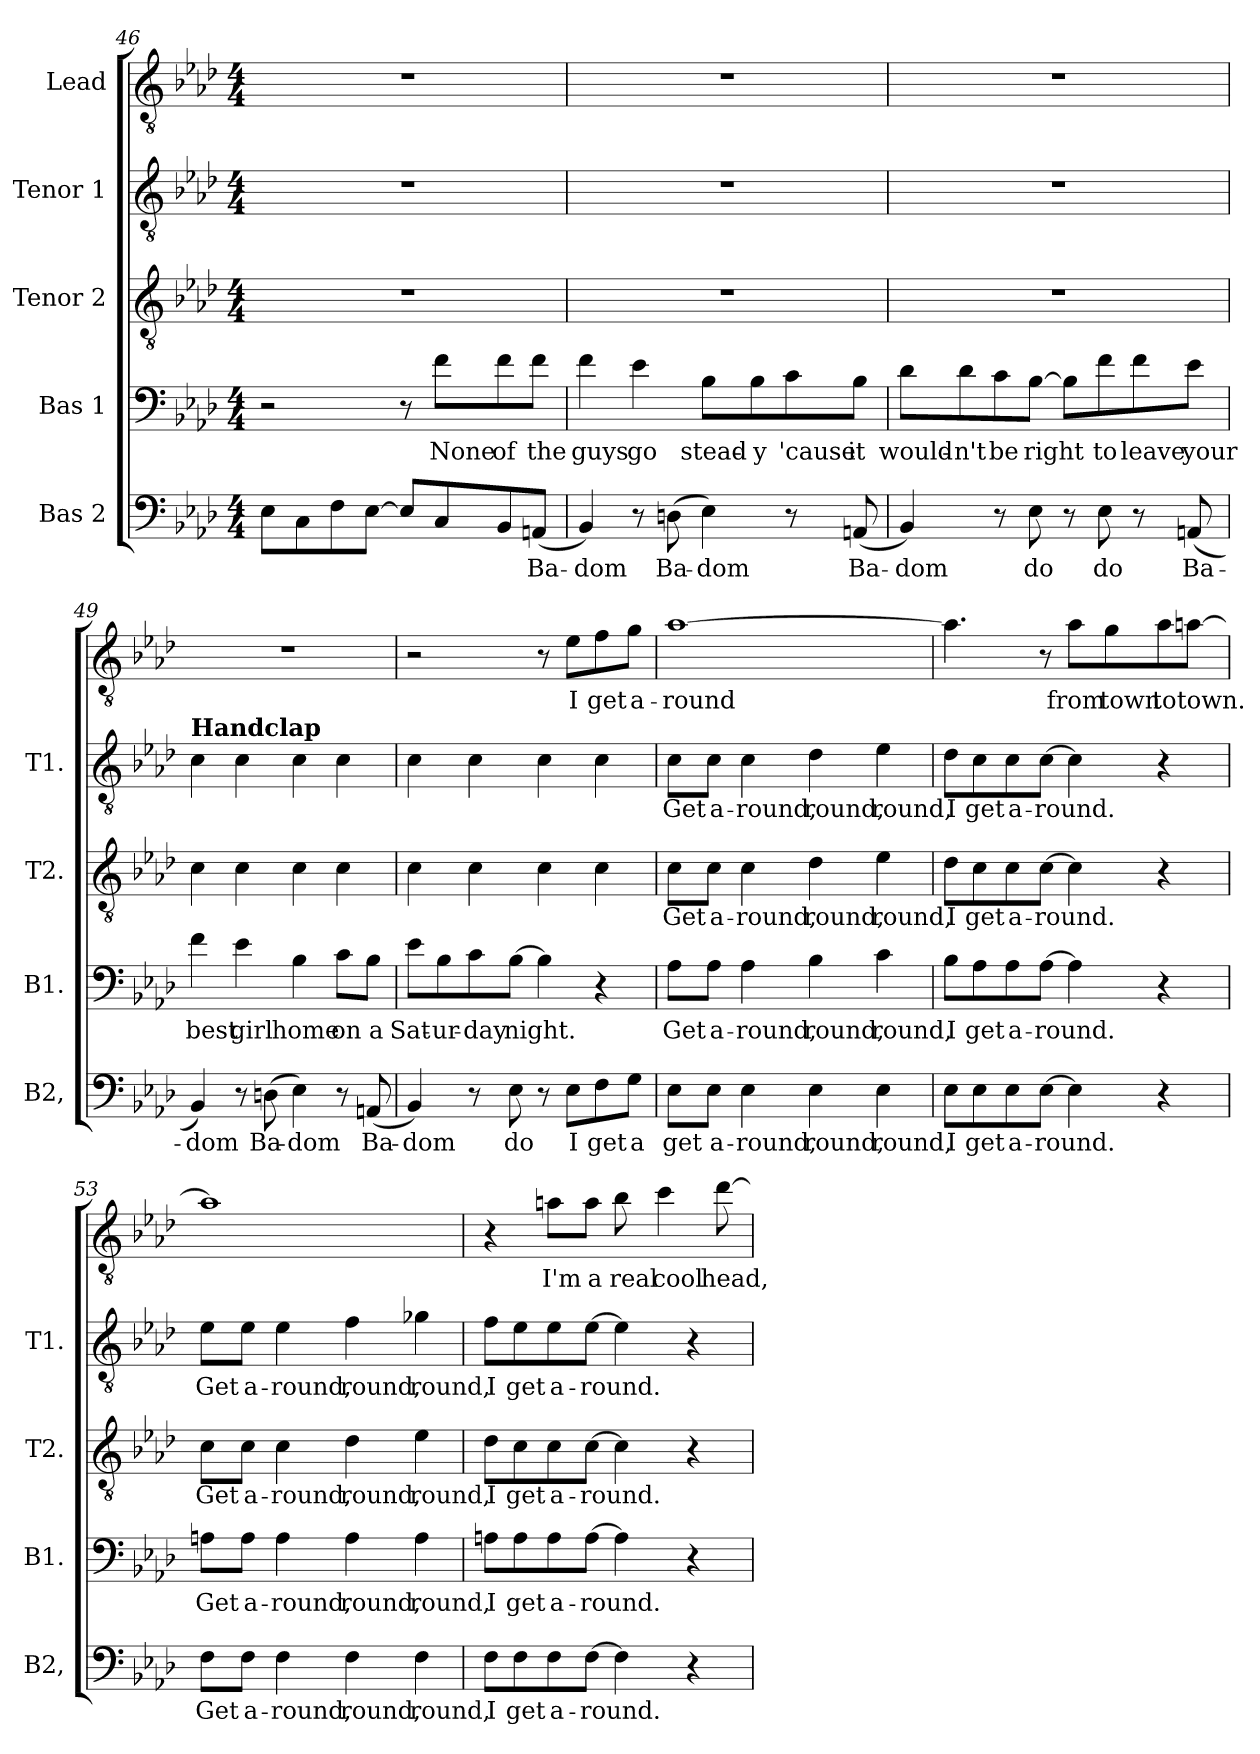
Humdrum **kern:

**kern	**text	**kern	**text	**kern	**text	**kern	**text	**kern	**text
*part5	*part5	*part4	*part4	*part3	*part3	*part2	*part2	*part1	*part1
*staff5	*staff5	*staff4	*staff4	*staff3	*staff3	*staff2	*staff2	*staff1	*staff1
*I"Bas 2	*	*I"Bas 1	*	*I"Tenor 2	*	*I"Tenor 1	*	*I"Lead	*
*I'B2,	*	*I'B1.	*	*I'T2.	*	*I'T1.	*	*	*
*clefF4	*	*clefF4	*	*clefGv2	*	*clefGv2	*	*clefGv2	*
*k[b-e-a-d-]	*	*k[b-e-a-d-]	*	*k[b-e-a-d-]	*	*k[b-e-a-d-]	*	*k[b-e-a-d-]	*
*M4/4	*	*M4/4	*	*M4/4	*	*M4/4	*	*M4/4	*
=46	=46	=46	=46	=46	=46	=46	=46	=46	=46
8E-\L	.	2r	.	1r	.	1r	.	1r	.
8C\	.	.	.	.	.	.	.	.	.
8F\	.	.	.	.	.	.	.	.	.
[8E-\J	.	.	.	.	.	.	.	.	.
8E-/L]	.	8r	.	.	.	.	.	.	.
!	!	!	!LO:LY:b	!	!	!	!	!	!
8C/	.	8f\L	None	.	.	.	.	.	.
!	!	!	!LO:LY:b	!	!	!	!	!	!
8BB-/	.	8f\	of	.	.	.	.	.	.
!	!LO:LY:b	!	!LO:LY:b	!	!	!	!	!	!
(8AAn/J	Ba-	8f\J	the	.	.	.	.	.	.
!!LO:PB:g=z
=47	=47	=47	=47	=47	=47	=47	=47	=47	=47
!	!LO:LY:b	!	!LO:LY:b	!	!	!	!	!	!
4BB-/)	-dom	4f\	guys	1r	.	1r	.	1r	.
!	!	!	!LO:LY:b	!	!	!	!	!	!
8r	.	4e-\	go	.	.	.	.	.	.
!	!LO:LY:b	!	!	!	!	!	!	!	!
(8Dn\	Ba-	.	.	.	.	.	.	.	.
!	!LO:LY:b	!	!LO:LY:b	!	!	!	!	!	!
4E-\)	-dom	8B-\L	stead-	.	.	.	.	.	.
!	!	!	!LO:LY:b	!	!	!	!	!	!
.	.	8B-\	-y	.	.	.	.	.	.
!	!	!	!LO:LY:b	!	!	!	!	!	!
8r	.	8c\	'cause	.	.	.	.	.	.
!	!LO:LY:b	!	!LO:LY:b	!	!	!	!	!	!
(8AAn/	Ba-	8B-\J	it	.	.	.	.	.	.
=48	=48	=48	=48	=48	=48	=48	=48	=48	=48
!	!LO:LY:b	!	!LO:LY:b	!	!	!	!	!	!
4BB-/)	-dom	8d-\L	would-	1r	.	1r	.	1r	.
!	!	!	!LO:LY:b	!	!	!	!	!	!
.	.	8d-\	-n't	.	.	.	.	.	.
!	!	!	!LO:LY:b	!	!	!	!	!	!
8r	.	8c\	be	.	.	.	.	.	.
!	!LO:LY:b	!	!LO:LY:b	!	!	!	!	!	!
8E-\	do	[8B-\J	right	.	.	.	.	.	.
8r	.	8B-\L]	.	.	.	.	.	.	.
!	!LO:LY:b	!	!LO:LY:b	!	!	!	!	!	!
8E-\	do	8f\	to	.	.	.	.	.	.
!	!	!	!LO:LY:b	!	!	!	!	!	!
8r	.	8f\	leave	.	.	.	.	.	.
!	!LO:LY:b	!	!LO:LY:b	!	!	!	!	!	!
(8AAn/	Ba-	8e-\J	your	.	.	.	.	.	.
=49	=49	=49	=49	=49	=49	=49	=49	=49	=49
!	!	!	!	!	!	!LO:TX:a:B:t=Handclap	!	!	!
!	!LO:LY:b	!	!LO:LY:b	!	!	!	!	!	!
4BB-/)	-dom	4f\	best	4c\	.	4c\	.	1r	.
!	!	!	!LO:LY:b	!	!	!	!	!	!
8r	.	4e-\	girl	4c\	.	4c\	.	.	.
!	!LO:LY:b	!	!	!	!	!	!	!	!
(8Dn\	Ba-	.	.	.	.	.	.	.	.
!	!LO:LY:b	!	!LO:LY:b	!	!	!	!	!	!
4E-\)	-dom	4B-\	home	4c\	.	4c\	.	.	.
!	!	!	!LO:LY:b	!	!	!	!	!	!
8r	.	8c\L	on	4c\	.	4c\	.	.	.
!	!LO:LY:b	!	!LO:LY:b	!	!	!	!	!	!
(8AAn/	Ba-	8B-\J	a	.	.	.	.	.	.
!!LO:LB:g=z
=50	=50	=50	=50	=50	=50	=50	=50	=50	=50
!	!LO:LY:b	!	!LO:LY:b	!	!	!	!	!	!
4BB-/)	-dom	8e-\L	Sat-	4c\	.	4c\	.	2r	.
!	!	!	!LO:LY:b	!	!	!	!	!	!
.	.	8B-\	-ur-	.	.	.	.	.	.
!	!	!	!LO:LY:b	!	!	!	!	!	!
8r	.	8c\	-day	4c\	.	4c\	.	.	.
!	!LO:LY:b	!	!LO:LY:b	!	!	!	!	!	!
8E-\	do	[8B-\J	night.	.	.	.	.	.	.
8r	.	4B-\]	.	4c\	.	4c\	.	8r	.
!	!LO:LY:b	!	!	!	!	!	!	!	!LO:LY:b
8E-\L	I	.	.	.	.	.	.	8e-\L	I
!	!LO:LY:b	!	!	!	!	!	!	!	!LO:LY:b
8F\	get	4r	.	4c\	.	4c\	.	8f\	get
!	!LO:LY:b	!	!	!	!	!	!	!	!LO:LY:b
8G\J	a	.	.	.	.	.	.	8g\J	a-
=51	=51	=51	=51	=51	=51	=51	=51	=51	=51
!	!LO:LY:b	!	!LO:LY:b	!	!LO:LY:b	!	!LO:LY:b	!	!LO:LY:b
8E-\L	get	8A-\L	Get	8c\L	Get	8c\L	Get	[1a-	-round
!	!LO:LY:b	!	!LO:LY:b	!	!LO:LY:b	!	!LO:LY:b	!	!
8E-\J	a-	8A-\J	a-	8c\J	a-	8c\J	a-	.	.
!	!LO:LY:b	!	!LO:LY:b	!	!LO:LY:b	!	!LO:LY:b	!	!
4E-\	-round,	4A-\	-round,	4c\	-round,	4c\	-round,	.	.
!	!LO:LY:b	!	!LO:LY:b	!	!LO:LY:b	!	!LO:LY:b	!	!
4E-\	round,	4B-\	round,	4d-\	round,	4d-\	round,	.	.
!	!LO:LY:b	!	!LO:LY:b	!	!LO:LY:b	!	!LO:LY:b	!	!
4E-\	round,	4c\	round,	4e-\	round,	4e-\	round,	.	.
=52	=52	=52	=52	=52	=52	=52	=52	=52	=52
!	!LO:LY:b	!	!LO:LY:b	!	!LO:LY:b	!	!LO:LY:b	!	!
8E-\L	I	8B-\L	I	8d-\L	I	8d-\L	I	4.a-\]	.
!	!LO:LY:b	!	!LO:LY:b	!	!LO:LY:b	!	!LO:LY:b	!	!
8E-\	get	8A-\	get	8c\	get	8c\	get	.	.
!	!LO:LY:b	!	!LO:LY:b	!	!LO:LY:b	!	!LO:LY:b	!	!
8E-\	a-	8A-\	a-	8c\	a-	8c\	a-	.	.
!	!LO:LY:b	!	!LO:LY:b	!	!LO:LY:b	!	!LO:LY:b	!	!
[8E-\J	-round.	[8A-\J	-round.	[8c\J	-round.	[8c\J	-round.	8r	.
!	!	!	!	!	!	!	!	!	!LO:LY:b
4E-\]	.	4A-\]	.	4c\]	.	4c\]	.	8a-\L	from
!	!	!	!	!	!	!	!	!	!LO:LY:b
.	.	.	.	.	.	.	.	8g\	town
!	!	!	!	!	!	!	!	!	!LO:LY:b
4r	.	4r	.	4r	.	4r	.	8a-\	to
!	!	!	!	!	!	!	!	!	!LO:LY:b
.	.	.	.	.	.	.	.	[8an\J	town.
!!LO:PB:g=z
=53	=53	=53	=53	=53	=53	=53	=53	=53	=53
!	!LO:LY:b	!	!LO:LY:b	!	!LO:LY:b	!	!LO:LY:b	!	!
8F\L	Get	8An\L	Get	8c\L	Get	8e-\L	Get	1a]	.
!	!LO:LY:b	!	!LO:LY:b	!	!LO:LY:b	!	!LO:LY:b	!	!
8F\J	a-	8A\J	a-	8c\J	a-	8e-\J	a-	.	.
!	!LO:LY:b	!	!LO:LY:b	!	!LO:LY:b	!	!LO:LY:b	!	!
4F\	-round,	4A\	-round,	4c\	-round,	4e-\	-round,	.	.
!	!LO:LY:b	!	!LO:LY:b	!	!LO:LY:b	!	!LO:LY:b	!	!
4F\	round,	4A\	round,	4d-\	round,	4f\	round,	.	.
!	!LO:LY:b	!	!LO:LY:b	!	!LO:LY:b	!	!LO:LY:b	!	!
4F\	round,	4A\	round,	4e-\	round,	4g-X\	round,	.	.
=54	=54	=54	=54	=54	=54	=54	=54	=54	=54
!	!LO:LY:b	!	!LO:LY:b	!	!LO:LY:b	!	!LO:LY:b	!	!
8F\L	I	8An\L	I	8d-\L	I	8f\L	I	4r	.
!	!LO:LY:b	!	!LO:LY:b	!	!LO:LY:b	!	!LO:LY:b	!	!
8F\	get	8A\	get	8c\	get	8e-\	get	.	.
!	!LO:LY:b	!	!LO:LY:b	!	!LO:LY:b	!	!LO:LY:b	!	!LO:LY:b
8F\	a-	8A\	a-	8c\	a-	8e-\	a-	8an\L	I'm
!	!LO:LY:b	!	!LO:LY:b	!	!LO:LY:b	!	!LO:LY:b	!	!LO:LY:b
[8F\J	-round.	[8A\J	-round.	[8c\J	-round.	[8e-\J	-round.	8a\J	a
!	!	!	!	!	!	!	!	!	!LO:LY:b
4F\]	.	4A\]	.	4c\]	.	4e-\]	.	8b-\	real
!	!	!	!	!	!	!	!	!	!LO:LY:b
.	.	.	.	.	.	.	.	4cc\	cool
4r	.	4r	.	4r	.	4r	.	.	.
!	!	!	!	!	!	!	!	!	!LO:LY:b
.	.	.	.	.	.	.	.	[8dd-\	head,
=	=	=	=	=	=	=	=	=	=
*-	*-	*-	*-	*-	*-	*-	*-	*-	*-
